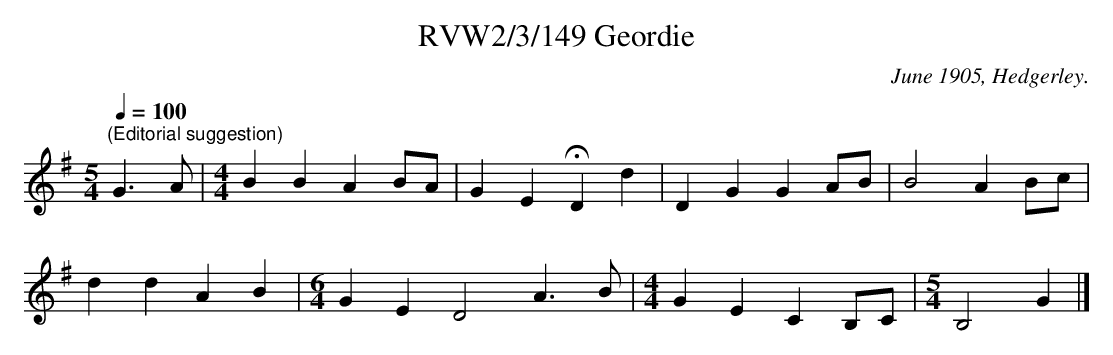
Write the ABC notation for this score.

X:1
T:RVW2/3/149 Geordie
C:June 1905, Hedgerley.
L:1/4
Q:1/4=100
M:5/4
K:G
"^(Editorial suggestion)" G3/2 A/ |[M:4/4] B B A B/A/ | G E !fermata!D d | D G G A/B/ |
B2 A B/c/ |$ d d A B |[M:6/4] G E D2 A3/2 B/ |[M:4/4] G E C B,/C/ |[M:5/4] B,2 G |]
